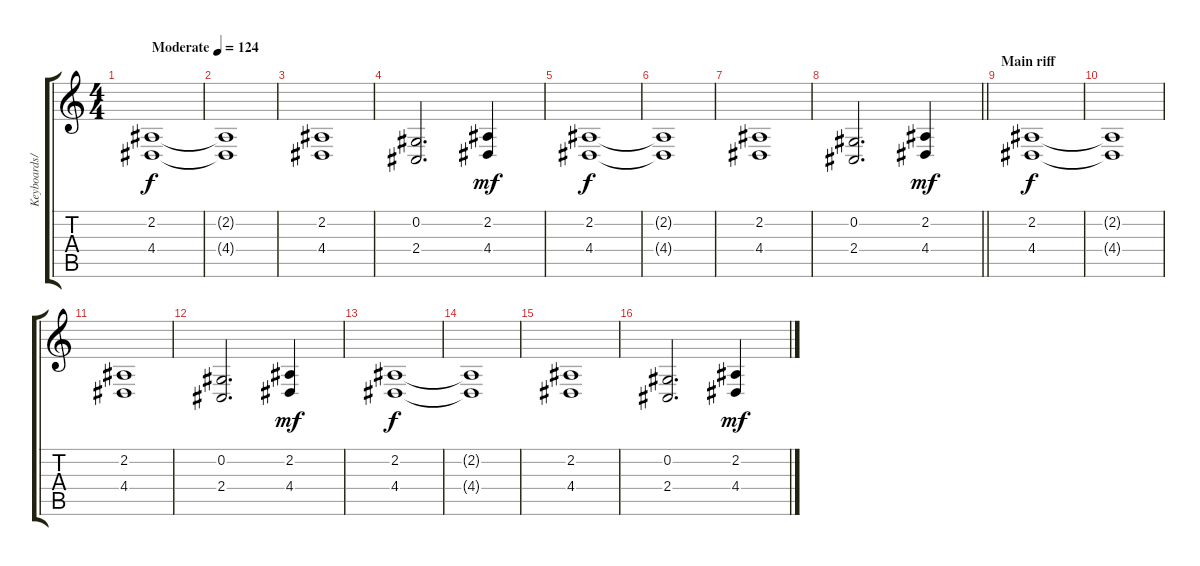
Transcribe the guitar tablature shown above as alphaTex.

\track ("Keyboards/Others" "Keyboards/") {instrument choiraahs}
\staff {score tabs}
\tuning (Db4 Ab3 E3 B2 Gb2 Db2) {hide}
\ts (4 4)
\tempo (124 "Moderate")
\clef g2
\ks c
(2.2 4.4).1{dy f instrument choiraahs} |
(2.2{t} 4.4{t}).1 |
(2.2 4.4).1 |
(0.2 2.4).2{d} (2.2 4.4).4{dy mf} |
(2.2 4.4).1{dy f} |
(2.2{t} 4.4{t}).1 |
(2.2 4.4).1 |
\barLineRight lightlight
(0.2 2.4).2{d} (2.2 4.4).4{dy mf} |
\section ("" "Main riff")
(2.2 4.4).1{dy f} |
(2.2{t} 4.4{t}).1 |
(2.2 4.4).1 |
(0.2 2.4).2{d} (2.2 4.4).4{dy mf} |
(2.2 4.4).1{dy f} |
(2.2{t} 4.4{t}).1 |
(2.2 4.4).1 |
(0.2 2.4).2{d} (2.2 4.4).4{dy mf}
